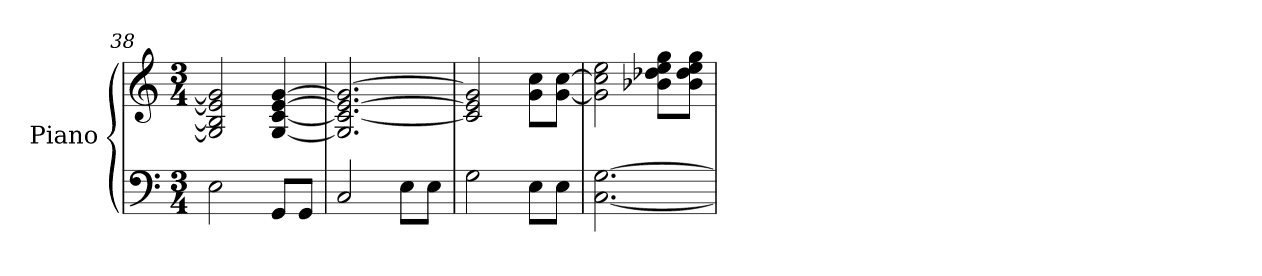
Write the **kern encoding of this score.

**kern	**kern
*part1	*part1
*staff2	*staff1
*I"Piano	*
*I'Pno.	*
*clefF4	*clefG2
*k[]	*k[]
*M3/4	*M3/4
=38	=38
2E\	2G/] 2B/] 2e/] 2g/]
8GG/L	[4G/ [4c/ [4e/ [4g/
8GG/J	.
=39	=39
2C/	2.G/] 2.c/_ 2.e/_ 2.g/_
8E\L	.
8E\J	.
=40	=40
2G\	2c/] 2e/] 2g/]
8E\L	8g\ 8cc\L
8E\J	[8g\ [8cc\J
=41	=41
[2.C\ [2.G\	2g\] 2cc\] 2ee\
.	8b-X\ 8dd-X\ 8ee\ 8gg\L
.	8b-\ 8dd-\ 8ee\ 8gg\J
=	=
*-	*-
